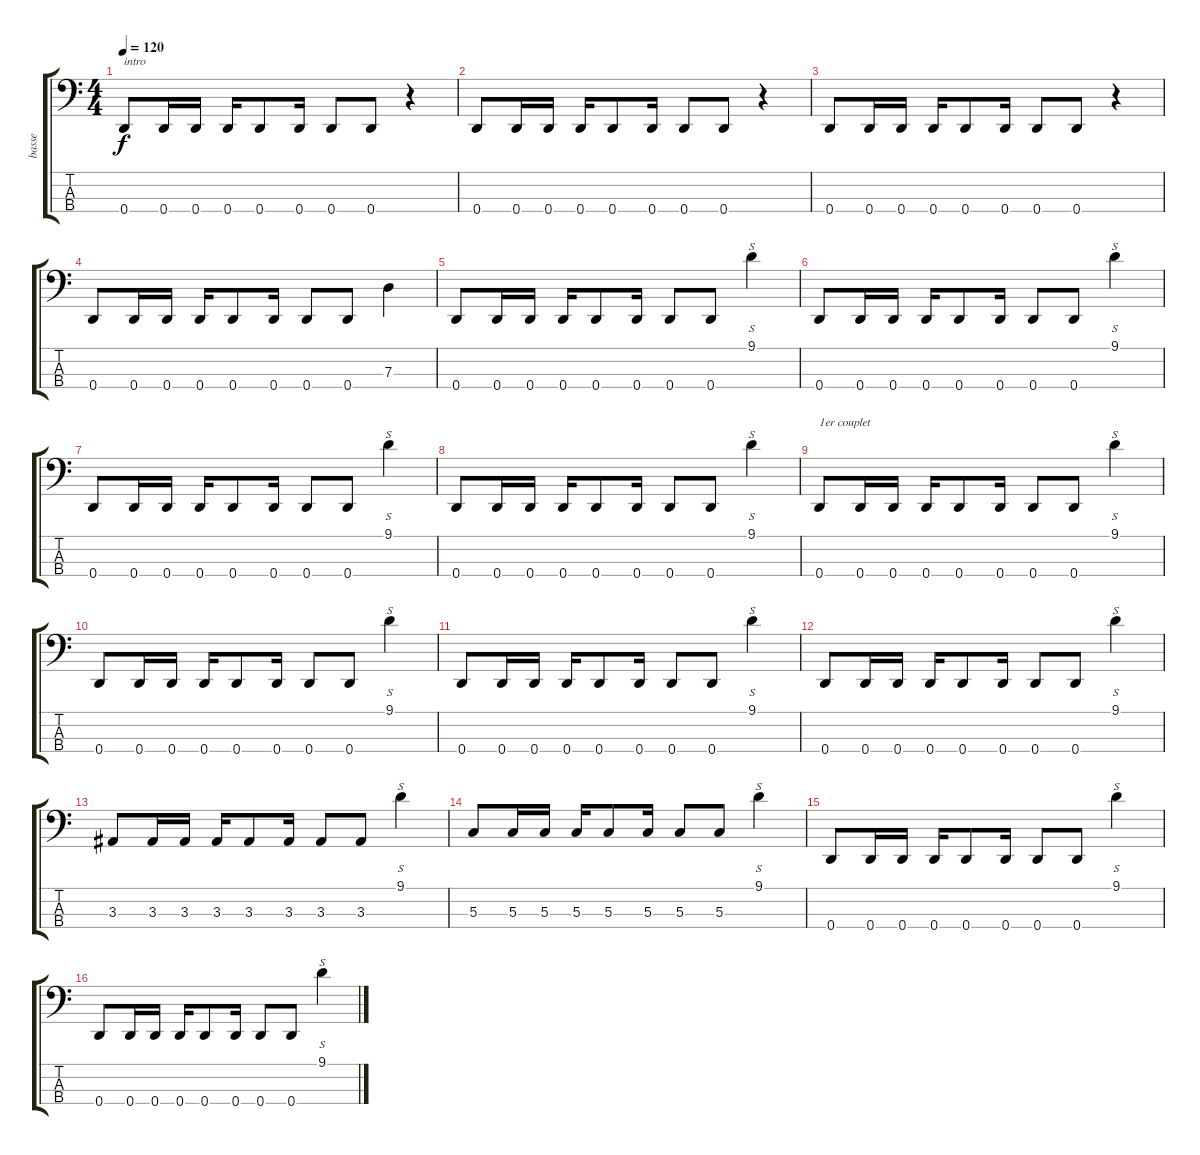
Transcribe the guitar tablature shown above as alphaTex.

\track ("basse" "basse") {instrument electricbasspick}
\staff {score tabs}
\tuning (F2 C2 G1 D1) {hide}
\ts (4 4)
\tempo 120
\clef f4
\ks c
0.4.8{txt "intro" dy f instrument electricbasspick} 0.4.16 0.4.16 0.4.16 0.4.8 0.4.16 0.4.8 0.4.8 r.4 |
0.4.8 0.4.16 0.4.16 0.4.16 0.4.8 0.4.16 0.4.8 0.4.8 r.4 |
0.4.8 0.4.16 0.4.16 0.4.16 0.4.8 0.4.16 0.4.8 0.4.8 r.4 |
0.4.8 0.4.16 0.4.16 0.4.16 0.4.8 0.4.16 0.4.8 0.4.8 7.3.4 |
0.4.8 0.4.16 0.4.16 0.4.16 0.4.8 0.4.16 0.4.8 0.4.8 9.1.4{s} |
0.4.8 0.4.16 0.4.16 0.4.16 0.4.8 0.4.16 0.4.8 0.4.8 9.1.4{s} |
0.4.8 0.4.16 0.4.16 0.4.16 0.4.8 0.4.16 0.4.8 0.4.8 9.1.4{s} |
0.4.8 0.4.16 0.4.16 0.4.16 0.4.8 0.4.16 0.4.8 0.4.8 9.1.4{s} |
0.4.8{txt "1er couplet"} 0.4.16 0.4.16 0.4.16 0.4.8 0.4.16 0.4.8 0.4.8 9.1.4{s} |
0.4.8 0.4.16 0.4.16 0.4.16 0.4.8 0.4.16 0.4.8 0.4.8 9.1.4{s} |
0.4.8 0.4.16 0.4.16 0.4.16 0.4.8 0.4.16 0.4.8 0.4.8 9.1.4{s} |
0.4.8 0.4.16 0.4.16 0.4.16 0.4.8 0.4.16 0.4.8 0.4.8 9.1.4{s} |
3.3.8 3.3.16 3.3.16 3.3.16 3.3.8 3.3.16 3.3.8 3.3.8 9.1.4{s} |
5.3.8 5.3.16 5.3.16 5.3.16 5.3.8 5.3.16 5.3.8 5.3.8 9.1.4{s} |
0.4.8 0.4.16 0.4.16 0.4.16 0.4.8 0.4.16 0.4.8 0.4.8 9.1.4{s} |
0.4.8 0.4.16 0.4.16 0.4.16 0.4.8 0.4.16 0.4.8 0.4.8 9.1.4{s}
